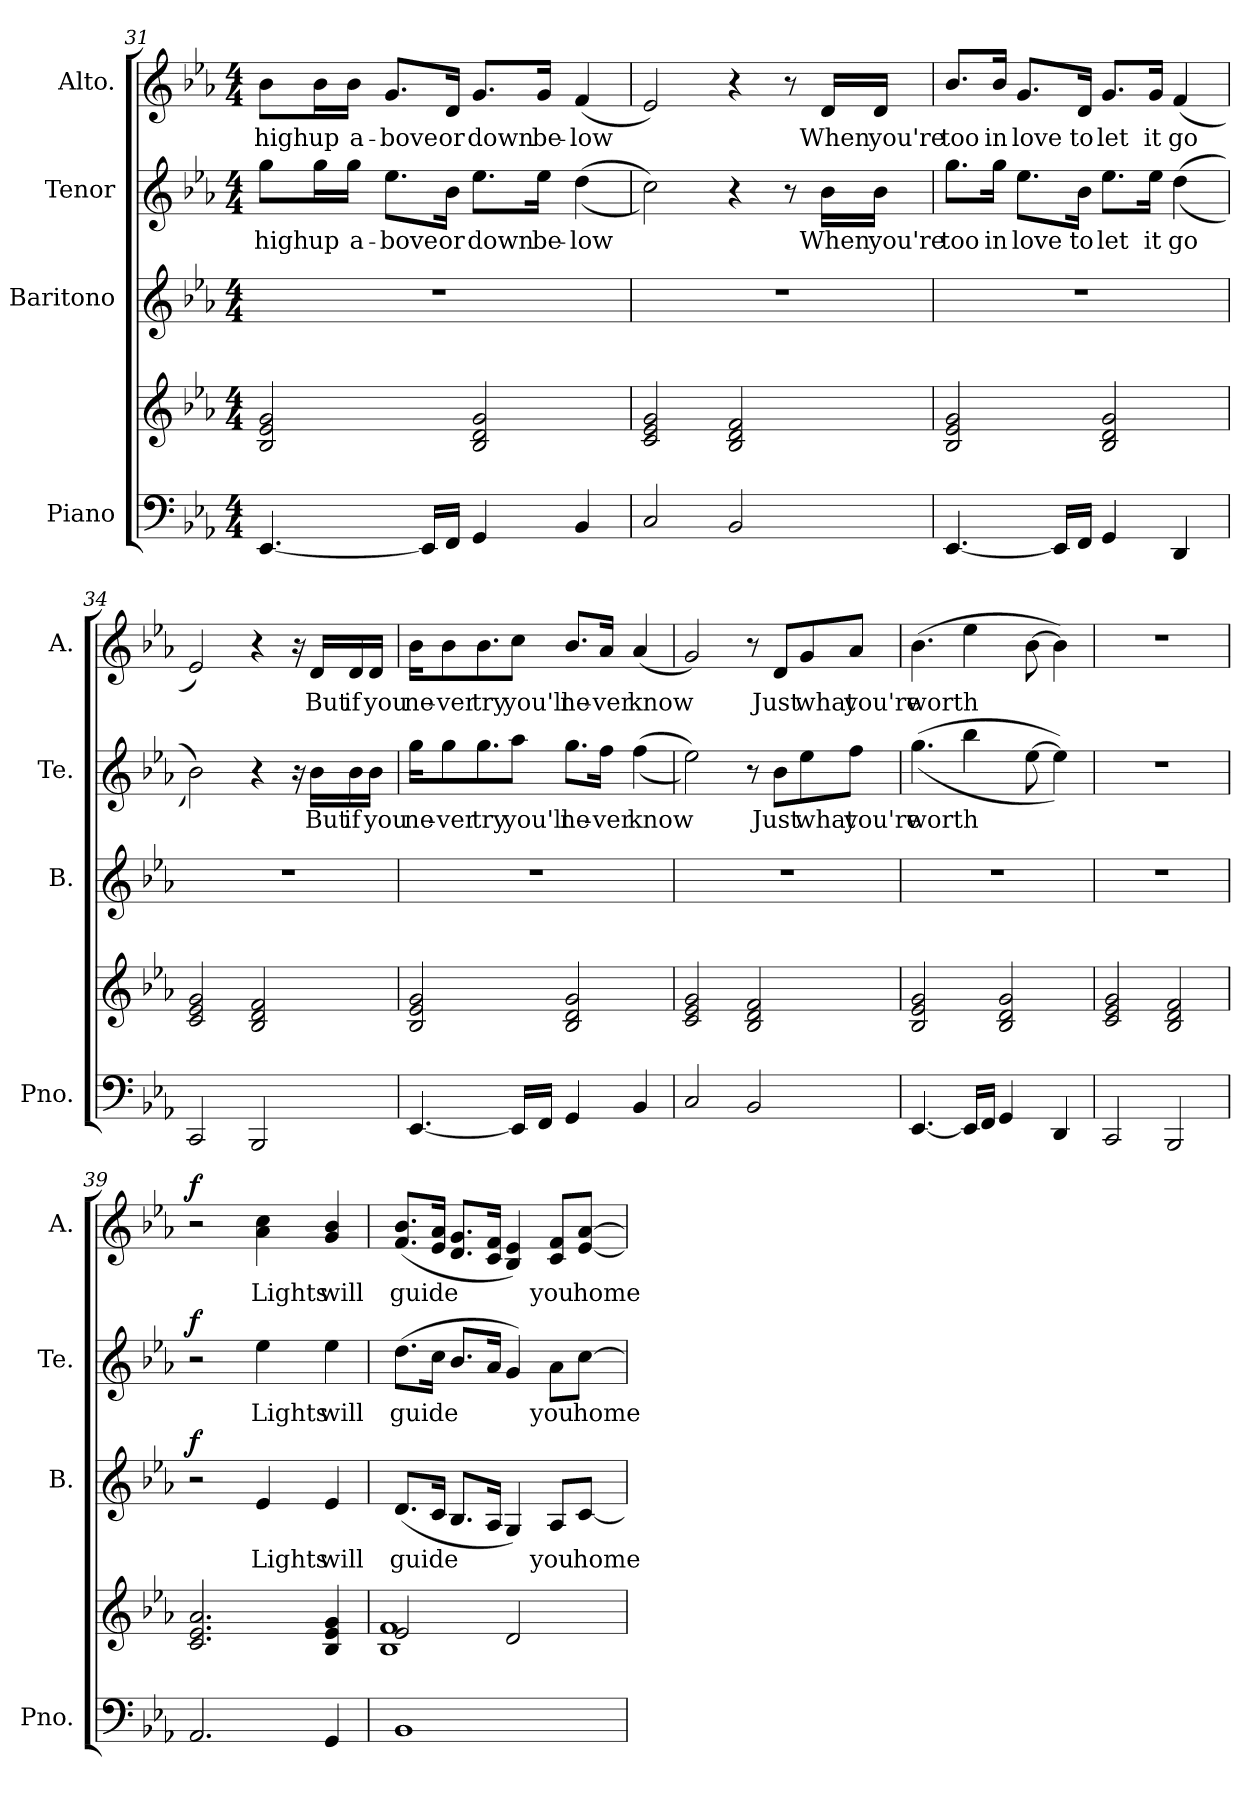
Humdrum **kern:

**kern	**kern	**dynam	**kern	**text	**dynam	**kern	**text	**dynam	**kern	**text	**dynam
*part4	*part4	*part4	*part3	*part3	*part3	*part2	*part2	*part2	*part1	*part1	*part1
*staff5	*staff4	*staff4/5	*staff3	*staff3	*staff3	*staff2	*staff2	*staff2	*staff1	*staff1	*staff1
*I"Piano	*	*	*I"Baritono	*	*	*I"Tenor	*	*	*I"Alto.	*	*
*I'Pno.	*	*	*I'B.	*	*	*I'Te.	*	*	*I'A.	*	*
*clefF4	*clefG2	*	*clefG2	*	*	*clefG2	*	*	*clefG2	*	*
*k[b-e-a-]	*k[b-e-a-]	*	*k[b-e-a-]	*	*	*k[b-e-a-]	*	*	*k[b-e-a-]	*	*
*M4/4	*M4/4	*	*M4/4	*	*	*M4/4	*	*	*M4/4	*	*
=31	=31	=31	=31	=31	=31	=31	=31	=31	=31	=31	=31
!	!	!	!	!	!	!	!LO:LY:b	!	!	!LO:LY:b	!
[4.EE-/	2B-/ 2e-/ 2g/	.	1r	.	.	8gg\L	high	.	8b-\L	high	.
!	!	!	!	!	!	!	!LO:LY:b	!	!	!LO:LY:b	!
.	.	.	.	.	.	16gg\L	up	.	16b-\L	up	.
!	!	!	!	!	!	!	!LO:LY:b	!	!	!LO:LY:b	!
.	.	.	.	.	.	16gg\JJ	a-	.	16b-\JJ	a-	.
!	!	!	!	!	!	!	!LO:LY:b	!	!	!LO:LY:b	!
.	.	.	.	.	.	8.ee-\L	-bove	.	8.g/L	-bove	.
16EE-/LL]	.	.	.	.	.	.	.	.	.	.	.
!	!	!	!	!	!	!	!LO:LY:b	!	!	!LO:LY:b	!
16FF/JJ	.	.	.	.	.	16b-\Jk	or	.	16d/Jk	or	.
!	!	!	!	!	!	!	!LO:LY:b	!	!	!LO:LY:b	!
4GG/	2B-/ 2d/ 2g/	.	.	.	.	8.ee-\L	down	.	8.g/L	down	.
!	!	!	!	!	!	!	!LO:LY:b	!	!	!LO:LY:b	!
.	.	.	.	.	.	16ee-\Jk	be-	.	16g/Jk	be-	.
!	!	!	!	!	!	!	!LO:LY:b	!	!	!LO:LY:b	!
4BB-/	.	.	.	.	.	((4dd\	-low	.	(4f/	-low	.
=32	=32	=32	=32	=32	=32	=32	=32	=32	=32	=32	=32
2C/	2c/ 2e-/ 2g/	.	1r	.	.	2cc\))	.	.	2e-/)	.	.
2BB-/	2B-/ 2d/ 2f/	.	.	.	.	4r	.	.	4r	.	.
.	.	.	.	.	.	8r	.	.	8r	.	.
!	!	!	!	!	!	!	!LO:LY:b	!	!	!LO:LY:b	!
.	.	.	.	.	.	16b-\LL	When	.	16d/LL	When	.
!	!	!	!	!	!	!	!LO:LY:b	!	!	!LO:LY:b	!
.	.	.	.	.	.	16b-\JJ	you're	.	16d/JJ	you're	.
=33	=33	=33	=33	=33	=33	=33	=33	=33	=33	=33	=33
!	!	!	!	!	!	!	!LO:LY:b	!	!	!LO:LY:b	!
[4.EE-/	2B-/ 2e-/ 2g/	.	1r	.	.	8.gg\L	too	.	8.b-/L	too	.
!	!	!	!	!	!	!	!LO:LY:b	!	!	!LO:LY:b	!
.	.	.	.	.	.	16gg\Jk	in	.	16b-/Jk	in	.
!	!	!	!	!	!	!	!LO:LY:b	!	!	!LO:LY:b	!
.	.	.	.	.	.	8.ee-\L	love	.	8.g/L	love	.
16EE-/LL]	.	.	.	.	.	.	.	.	.	.	.
!	!	!	!	!	!	!	!LO:LY:b	!	!	!LO:LY:b	!
16FF/JJ	.	.	.	.	.	16b-\Jk	to	.	16d/Jk	to	.
!	!	!	!	!	!	!	!LO:LY:b	!	!	!LO:LY:b	!
4GG/	2B-/ 2d/ 2g/	.	.	.	.	8.ee-\L	let	.	8.g/L	let	.
!	!	!	!	!	!	!	!LO:LY:b	!	!	!LO:LY:b	!
.	.	.	.	.	.	16ee-\Jk	it	.	16g/Jk	it	.
!	!	!	!	!	!	!	!LO:LY:b	!	!	!LO:LY:b	!
4DD/	.	.	.	.	.	((4dd\	go	.	(4f/	go	.
!!LO:LB:g=z
=34	=34	=34	=34	=34	=34	=34	=34	=34	=34	=34	=34
2CC/	2c/ 2e-/ 2g/	.	1r	.	.	2b-\))	.	.	2e-/)	.	.
2BBB-/	2B-/ 2d/ 2f/	.	.	.	.	4r	.	.	4r	.	.
.	.	.	.	.	.	16r	.	.	16r	.	.
!	!	!	!	!	!	!	!LO:LY:b	!	!	!LO:LY:b	!
.	.	.	.	.	.	16b-\LL	But	.	16d/LL	But	.
!	!	!	!	!	!	!	!LO:LY:b	!	!	!LO:LY:b	!
.	.	.	.	.	.	16b-\	if	.	16d/	if	.
!	!	!	!	!	!	!	!LO:LY:b	!	!	!LO:LY:b	!
.	.	.	.	.	.	16b-\JJ	you	.	16d/JJ	you	.
=35	=35	=35	=35	=35	=35	=35	=35	=35	=35	=35	=35
!	!	!	!	!	!	!	!LO:LY:b	!	!	!LO:LY:b	!
[4.EE-/	2B-/ 2e-/ 2g/	.	1r	.	.	16gg\KL	ne-	.	16b-\KL	ne-	.
!	!	!	!	!	!	!	!LO:LY:b	!	!	!LO:LY:b	!
.	.	.	.	.	.	8gg\	-ver	.	8b-\	-ver	.
!	!	!	!	!	!	!	!LO:LY:b	!	!	!LO:LY:b	!
.	.	.	.	.	.	8.gg\	try	.	8.b-\	try	.
!	!	!	!	!	!	!	!LO:LY:b	!	!	!LO:LY:b	!
16EE-/LL]	.	.	.	.	.	8aa-\J	you'll	.	8cc\J	you'll	.
16FF/JJ	.	.	.	.	.	.	.	.	.	.	.
!	!	!	!	!	!	!	!LO:LY:b	!	!	!LO:LY:b	!
4GG/	2B-/ 2d/ 2g/	.	.	.	.	8.gg\L	ne-	.	8.b-/L	ne-	.
!	!	!	!	!	!	!	!LO:LY:b	!	!	!LO:LY:b	!
.	.	.	.	.	.	16ff\Jk	-ver	.	16a-/Jk	-ver	.
!	!	!	!	!	!	!	!LO:LY:b	!	!	!LO:LY:b	!
4BB-/	.	.	.	.	.	((4ff\	know	.	(4a-/	know	.
=36	=36	=36	=36	=36	=36	=36	=36	=36	=36	=36	=36
2C/	2c/ 2e-/ 2g/	.	1r	.	.	2ee-\))	.	.	2g/)	.	.
2BB-/	2B-/ 2d/ 2f/	.	.	.	.	8r	.	.	8r	.	.
!	!	!	!	!	!	!	!LO:LY:b	!	!	!LO:LY:b	!
.	.	.	.	.	.	8b-\L	Just	.	8d/L	Just	.
!	!	!	!	!	!	!	!LO:LY:b	!	!	!LO:LY:b	!
.	.	.	.	.	.	8ee-\	what	.	8g/	what	.
!	!	!	!	!	!	!	!LO:LY:b	!	!	!LO:LY:b	!
.	.	.	.	.	.	8ff\J	you're	.	8a-/J	you're	.
=37	=37	=37	=37	=37	=37	=37	=37	=37	=37	=37	=37
!	!	!	!	!	!	!	!LO:LY:b	!	!	!LO:LY:b	!
[4.EE-/	2B-/ 2e-/ 2g/	.	1r	.	.	((4.gg\	-worth	.	(4.b-\	-worth	.
16EE-/LL]	.	.	.	.	.	4bb-\	.	.	4ee-\	.	.
16FF/JJ	.	.	.	.	.	.	.	.	.	.	.
4GG/	2B-/ 2d/ 2g/	.	.	.	.	.	.	.	.	.	.
.	.	.	.	.	.	[8ee-\	.	.	[8b-\	.	.
4DD/	.	.	.	.	.	4ee-\]))	.	.	4b-\])	.	.
=38	=38	=38	=38	=38	=38	=38	=38	=38	=38	=38	=38
2CC/	2c/ 2e-/ 2g/	.	1r	.	.	1r	.	.	1r	.	.
2BBB-/	2B-/ 2d/ 2f/	.	.	.	.	.	.	.	.	.	.
=39	=39	=39	=39	=39	=39	=39	=39	=39	=39	=39	=39
!	!	!LO:DY:b	!	!	!LO:DY:b	!	!	!LO:DY:b	!	!	!LO:DY:b
2.AA-/	2.c/ 2.e-/ 2.a-/	other-dynamics	2r	.	f	2r	.	f	2r	.	f
!	!	!	!	!LO:LY:b	!	!	!LO:LY:b	!	!	!LO:LY:b	!
.	.	.	4e-/	Lights	.	4ee-\	Lights	.	4a-\ 4cc\	Lights	.
!	!	!	!	!LO:LY:b	!	!	!LO:LY:b	!	!	!LO:LY:b	!
4GG/	4B-/ 4e-/ 4g/	.	4e-/	will	.	4ee-\	will	.	4g/ 4b-/	will	.
!!LO:LB:g=z
=40	=40	=40	=40	=40	=40	=40	=40	=40	=40	=40	=40
*	*^	*	*	*	*	*	*	*	*	*	*
!	!	!	!	!	!LO:LY:b	!	!	!LO:LY:b	!	!	!LO:LY:b	!
1BB-	2e-/	1B- 1f	.	(8.d/L	guide	.	(8.dd\L	guide	.	(8.f/ 8.b-/L	guide	.
.	.	.	.	16c/Jk	.	.	16cc\Jk	.	.	16e-/ 16a-/Jk	.	.
.	.	.	.	8.B-/L	.	.	8.b-/L	.	.	8.d/ 8.g/L	.	.
.	.	.	.	16A-/Jk	.	.	16a-/Jk	.	.	16c/ 16f/Jk	.	.
.	2d/	.	.	4G/)	.	.	4g/)	.	.	4B-/ 4e-/)	.	.
!	!	!	!	!	!LO:LY:b	!	!	!LO:LY:b	!	!	!LO:LY:b	!
.	.	.	.	8A-/L	you	.	8a-\L	you	.	8c/ 8f/L	you	.
!	!	!	!	!	!LO:LY:b	!	!	!LO:LY:b	!	!	!LO:LY:b	!
.	.	.	.	[8c/J	home	.	[8cc\J	home	.	[8e-/ [8a-/J	home	.
*	*v	*v	*	*	*	*	*	*	*	*	*	*
=	=	=	=	=	=	=	=	=	=	=	=
*-	*-	*-	*-	*-	*-	*-	*-	*-	*-	*-	*-
